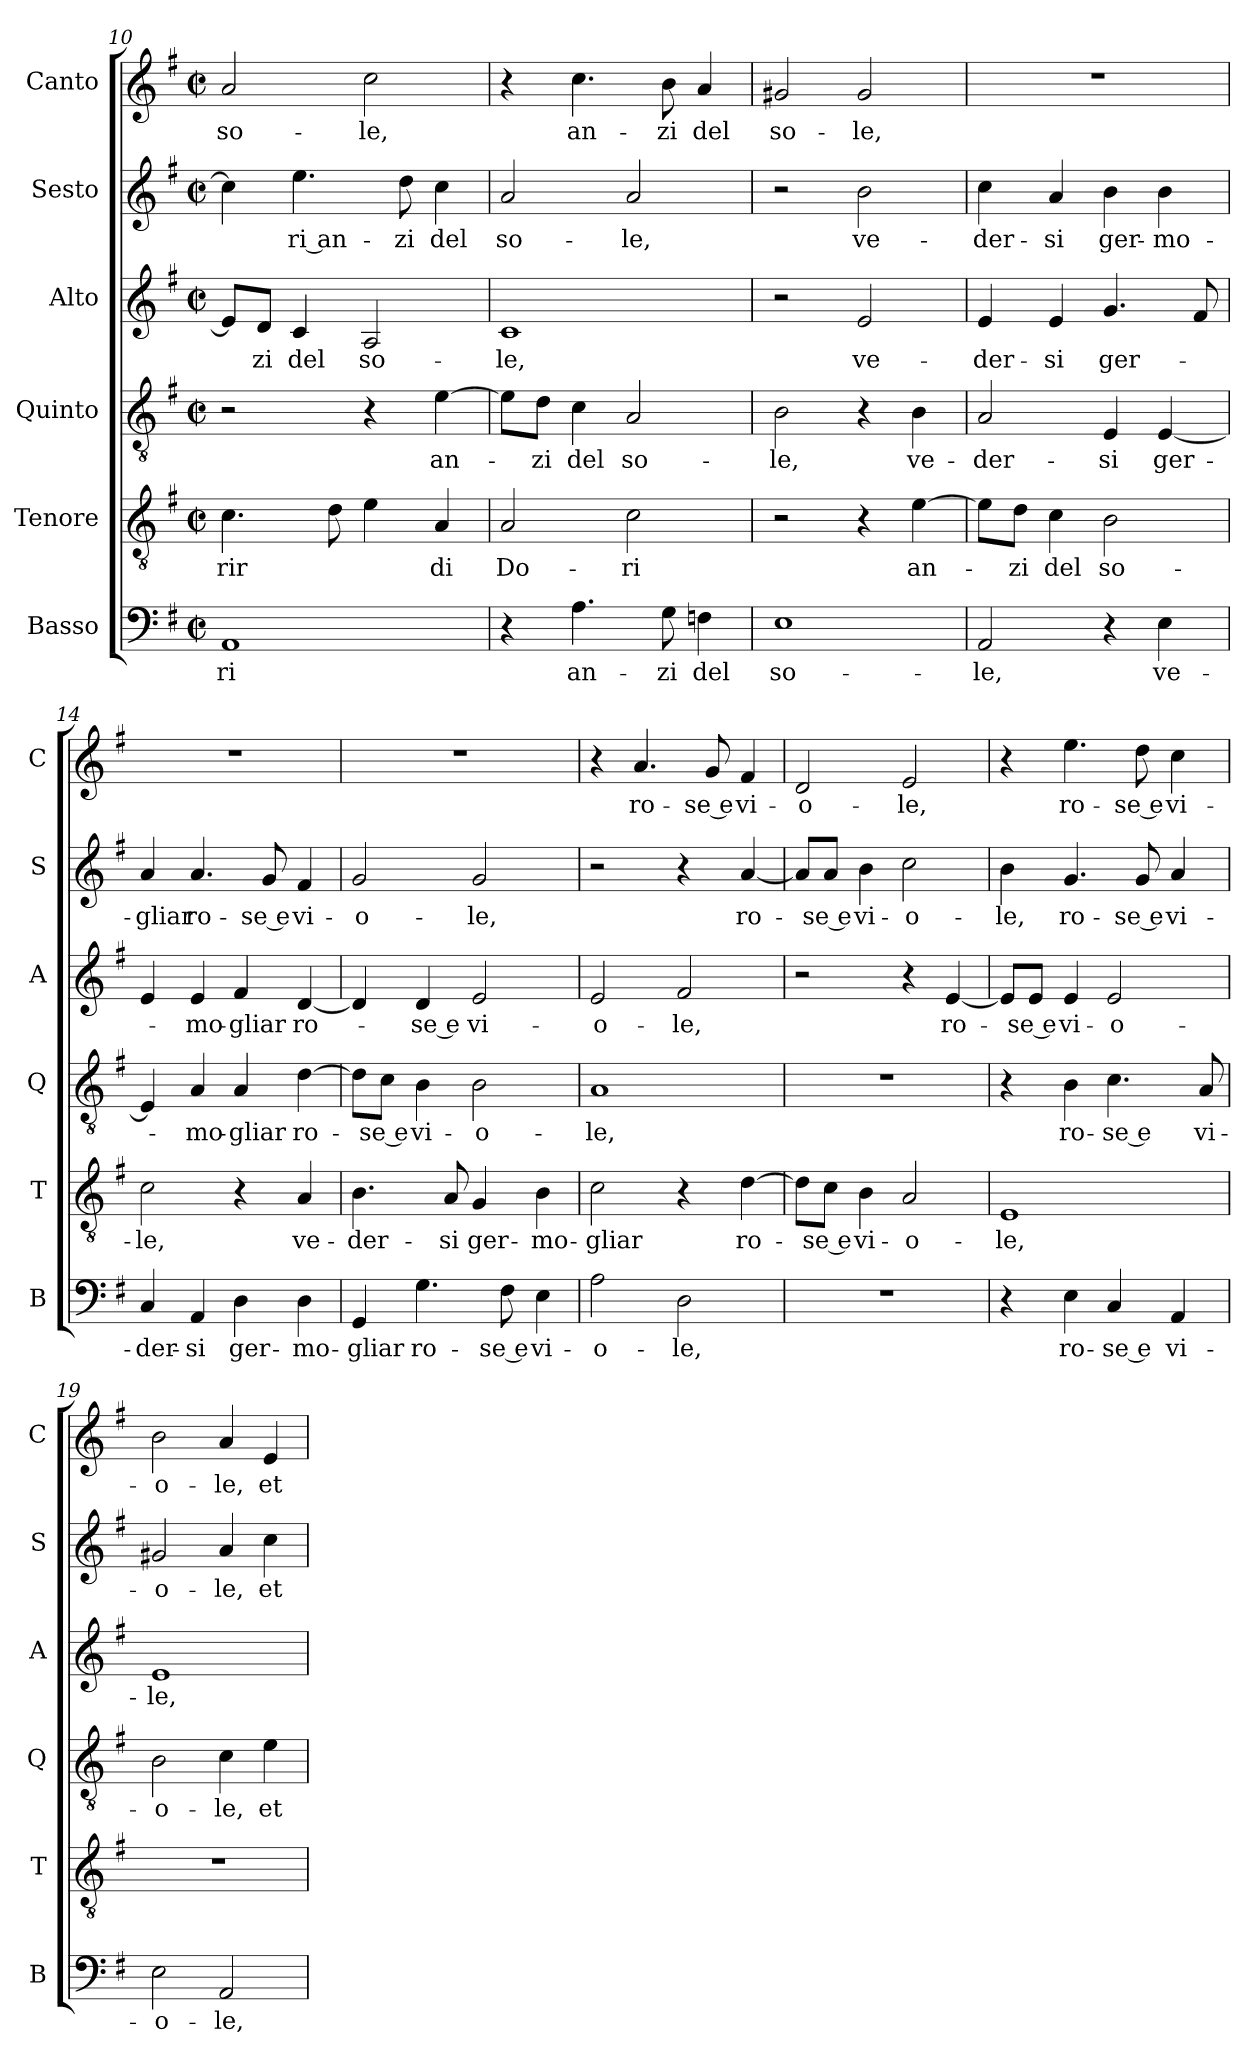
**kern	**text	**kern	**text	**kern	**text	**kern	**text	**kern	**text	**kern	**text
*part6	*part6	*part5	*part5	*part4	*part4	*part3	*part3	*part2	*part2	*part1	*part1
*staff6	*staff6	*staff5	*staff5	*staff4	*staff4	*staff3	*staff3	*staff2	*staff2	*staff1	*staff1
*I"Basso	*	*I"Tenore	*	*I"Quinto	*	*I"Alto	*	*I"Sesto	*	*I"Canto	*
*I'B	*	*I'T	*	*I'Q	*	*I'A	*	*I'S	*	*I'C	*
*clefF4	*	*clefGv2	*	*clefGv2	*	*clefG2	*	*clefG2	*	*clefG2	*
*k[f#]	*	*k[f#]	*	*k[f#]	*	*k[f#]	*	*k[f#]	*	*k[f#]	*
*G:	*	*G:	*	*G:	*	*G:	*	*G:	*	*G:	*
*M2/2	*	*M2/2	*	*M2/2	*	*M2/2	*	*M2/2	*	*M2/2	*
*met(c|)	*	*met(c|)	*	*met(c|)	*	*met(c|)	*	*met(c|)	*	*met(c|)	*
=10	=10	=10	=10	=10	=10	=10	=10	=10	=10	=10	=10
!	!LO:LY:b	!	!LO:LY:b	!	!	!	!	!	!	!	!LO:LY:b
1AA	-ri	4.c\	-rir	2r	.	8e/L]	.	4cc\]	.	2a/	so-
!	!	!	!	!	!	!	!LO:LY:b	!	!	!	!
.	.	.	.	.	.	8d/J	-zi	.	.	.	.
!	!	!	!	!	!	!	!LO:LY:b	!	!LO:LY:b	!	!
.	.	.	.	.	.	4c/	del	4.ee\	-ri an-	.	.
.	.	8d\	.	.	.	.	.	.	.	.	.
!	!	!	!	!	!	!	!LO:LY:b	!	!	!	!LO:LY:b
.	.	4e\	.	4r	.	2A/	so-	.	.	2cc\	-le,
!	!	!	!	!	!	!	!	!	!LO:LY:b	!	!
.	.	.	.	.	.	.	.	8dd\	-zi	.	.
!	!	!	!LO:LY:b	!	!LO:LY:b	!	!	!	!LO:LY:b	!	!
.	.	4A/	di	[4e\	an-	.	.	4cc\	del	.	.
=11	=11	=11	=11	=11	=11	=11	=11	=11	=11	=11	=11
!	!	!	!LO:LY:b	!	!	!	!LO:LY:b	!	!LO:LY:b	!	!
4r	.	2A/	Do-	8e\L]	.	1c	-le,	2a/	so-	4r	.
!	!	!	!	!	!LO:LY:b	!	!	!	!	!	!
.	.	.	.	8d\J	-zi	.	.	.	.	.	.
!	!LO:LY:b	!	!	!	!LO:LY:b	!	!	!	!	!	!LO:LY:b
4.A\	an-	.	.	4c\	del	.	.	.	.	4.cc\	an-
!	!	!	!LO:LY:b	!	!LO:LY:b	!	!	!	!LO:LY:b	!	!
.	.	2c\	-ri	2A/	so-	.	.	2a/	-le,	.	.
!	!LO:LY:b	!	!	!	!	!	!	!	!	!	!LO:LY:b
8G\	-zi	.	.	.	.	.	.	.	.	8b\	-zi
!	!LO:LY:b	!	!	!	!	!	!	!	!	!	!LO:LY:b
4Fn\	del	.	.	.	.	.	.	.	.	4a/	del
=12	=12	=12	=12	=12	=12	=12	=12	=12	=12	=12	=12
!	!LO:LY:b	!	!	!	!LO:LY:b	!	!	!	!	!	!LO:LY:b
1E	so-	2r	.	2B\	-le,	2r	.	2r	.	2g#X/	so-
!	!	!	!	!	!	!	!LO:LY:b	!	!LO:LY:b	!	!LO:LY:b
.	.	4r	.	4r	.	2e/	ve-	2b\	ve-	2g#/	-le,
!	!	!	!LO:LY:b	!	!LO:LY:b	!	!	!	!	!	!
.	.	[4e\	an-	4B\	ve-	.	.	.	.	.	.
!!LO:LB:g=z
=13	=13	=13	=13	=13	=13	=13	=13	=13	=13	=13	=13
!	!LO:LY:b	!	!	!	!LO:LY:b	!	!LO:LY:b	!	!LO:LY:b	!	!
2AA/	-le,	8e\L]	.	2A/	-der-	4e/	-der-	4cc\	-der-	1r	.
!	!	!	!LO:LY:b	!	!	!	!	!	!	!	!
.	.	8d\J	-zi	.	.	.	.	.	.	.	.
!	!	!	!LO:LY:b	!	!	!	!LO:LY:b	!	!LO:LY:b	!	!
.	.	4c\	del	.	.	4e/	-si	4a/	-si	.	.
!	!	!	!LO:LY:b	!	!LO:LY:b	!	!LO:LY:b	!	!LO:LY:b	!	!
4r	.	2B\	so-	4E/	-si	4.g/	ger-	4b\	ger-	.	.
!	!LO:LY:b	!	!	!	!LO:LY:b	!	!	!	!LO:LY:b	!	!
4E\	ve-	.	.	[4E/	ger-	.	.	4b\	-mo-	.	.
.	.	.	.	.	.	8f#/	.	.	.	.	.
=14	=14	=14	=14	=14	=14	=14	=14	=14	=14	=14	=14
!	!LO:LY:b	!	!LO:LY:b	!	!	!	!	!	!LO:LY:b	!	!
4C/	-der-	2c\	-le,	4E/]	.	4e/	.	4a/	-gliar	1r	.
!	!LO:LY:b	!	!	!	!LO:LY:b	!	!LO:LY:b	!	!LO:LY:b	!	!
4AA/	-si	.	.	4A/	-mo-	4e/	-mo-	4.a/	ro-	.	.
!	!LO:LY:b	!	!	!	!LO:LY:b	!	!LO:LY:b	!	!	!	!
4D\	ger-	4r	.	4A/	-gliar	4f#/	-gliar	.	.	.	.
!	!	!	!	!	!	!	!	!	!LO:LY:b	!	!
.	.	.	.	.	.	.	.	8g/	-se e	.	.
!	!LO:LY:b	!	!LO:LY:b	!	!LO:LY:b	!	!LO:LY:b	!	!LO:LY:b	!	!
4D\	-mo-	4A/	ve-	[4d\	ro-	[4d/	ro-	4f#/	vi-	.	.
=15	=15	=15	=15	=15	=15	=15	=15	=15	=15	=15	=15
!	!LO:LY:b	!	!LO:LY:b	!	!	!	!	!	!LO:LY:b	!	!
4GG/	-gliar	4.B\	-der-	8d\L]	.	4d/]	.	2g/	-o-	1r	.
!	!	!	!	!	!LO:LY:b	!	!	!	!	!	!
.	.	.	.	8c\J	-se e	.	.	.	.	.	.
!	!LO:LY:b	!	!	!	!LO:LY:b	!	!LO:LY:b	!	!	!	!
4.G\	ro-	.	.	4B\	vi-	4d/	-se e	.	.	.	.
!	!	!	!LO:LY:b	!	!	!	!	!	!	!	!
.	.	8A/	-si	.	.	.	.	.	.	.	.
!	!	!	!LO:LY:b	!	!LO:LY:b	!	!LO:LY:b	!	!LO:LY:b	!	!
.	.	4G/	ger-	2B\	-o-	2e/	vi-	2g/	-le,	.	.
!	!LO:LY:b	!	!	!	!	!	!	!	!	!	!
8F#\	-se e	.	.	.	.	.	.	.	.	.	.
!	!LO:LY:b	!	!LO:LY:b	!	!	!	!	!	!	!	!
4E\	vi-	4B\	-mo-	.	.	.	.	.	.	.	.
=16	=16	=16	=16	=16	=16	=16	=16	=16	=16	=16	=16
!	!LO:LY:b	!	!LO:LY:b	!	!LO:LY:b	!	!LO:LY:b	!	!	!	!
2A\	-o-	2c\	-gliar	1A	-le,	2e/	-o-	2r	.	4r	.
!	!	!	!	!	!	!	!	!	!	!	!LO:LY:b
.	.	.	.	.	.	.	.	.	.	4.a/	ro-
!	!LO:LY:b	!	!	!	!	!	!LO:LY:b	!	!	!	!
2D\	-le,	4r	.	.	.	2f#/	-le,	4r	.	.	.
!	!	!	!	!	!	!	!	!	!	!	!LO:LY:b
.	.	.	.	.	.	.	.	.	.	8g/	-se e
!	!	!	!LO:LY:b	!	!	!	!	!	!LO:LY:b	!	!LO:LY:b
.	.	[4d\	ro-	.	.	.	.	[4a/	ro-	4f#/	vi-
=17	=17	=17	=17	=17	=17	=17	=17	=17	=17	=17	=17
!	!	!	!	!	!	!	!	!	!	!	!LO:LY:b
1r	.	8d\L]	.	1r	.	2r	.	8a/L]	.	2d/	-o-
!	!	!	!LO:LY:b	!	!	!	!	!	!LO:LY:b	!	!
.	.	8c\J	-se e	.	.	.	.	8a/J	-se e	.	.
!	!	!	!LO:LY:b	!	!	!	!	!	!LO:LY:b	!	!
.	.	4B\	vi-	.	.	.	.	4b\	vi-	.	.
!	!	!	!LO:LY:b	!	!	!	!	!	!LO:LY:b	!	!LO:LY:b
.	.	2A/	-o-	.	.	4r	.	2cc\	-o-	2e/	-le,
!	!	!	!	!	!	!	!LO:LY:b	!	!	!	!
.	.	.	.	.	.	[4e/	ro-	.	.	.	.
=18	=18	=18	=18	=18	=18	=18	=18	=18	=18	=18	=18
!	!	!	!LO:LY:b	!	!	!	!	!	!LO:LY:b	!	!
4r	.	1E	-le,	4r	.	8e/L]	.	4b\	-le,	4r	.
!	!	!	!	!	!	!	!LO:LY:b	!	!	!	!
.	.	.	.	.	.	8e/J	-se e	.	.	.	.
!	!LO:LY:b	!	!	!	!LO:LY:b	!	!LO:LY:b	!	!LO:LY:b	!	!LO:LY:b
4E\	ro-	.	.	4B\	ro-	4e/	vi-	4.g/	ro-	4.ee\	ro-
!	!LO:LY:b	!	!	!	!LO:LY:b	!	!LO:LY:b	!	!	!	!
4C/	-se e	.	.	4.c\	-se e	2e/	-o-	.	.	.	.
!	!	!	!	!	!	!	!	!	!LO:LY:b	!	!LO:LY:b
.	.	.	.	.	.	.	.	8g/	-se e	8dd\	-se e
!	!LO:LY:b	!	!	!	!	!	!	!	!LO:LY:b	!	!LO:LY:b
4AA/	vi-	.	.	.	.	.	.	4a/	vi-	4cc\	vi-
!	!	!	!	!	!LO:LY:b	!	!	!	!	!	!
.	.	.	.	8A/	vi-	.	.	.	.	.	.
!!LO:PB:g=z
=19	=19	=19	=19	=19	=19	=19	=19	=19	=19	=19	=19
!	!LO:LY:b	!	!	!	!LO:LY:b	!	!LO:LY:b	!	!LO:LY:b	!	!LO:LY:b
2E\	-o-	1r	.	2B\	-o-	1e	-le,	2g#X/	-o-	2b\	-o-
!	!LO:LY:b	!	!	!	!LO:LY:b	!	!	!	!LO:LY:b	!	!LO:LY:b
2AA/	-le,	.	.	4c\	-le,	.	.	4a/	-le,	4a/	-le,
!	!	!	!	!	!LO:LY:b	!	!	!	!LO:LY:b	!	!LO:LY:b
.	.	.	.	4e\	et	.	.	4cc\	et	4e/	et
=	=	=	=	=	=	=	=	=	=	=	=
*-	*-	*-	*-	*-	*-	*-	*-	*-	*-	*-	*-
